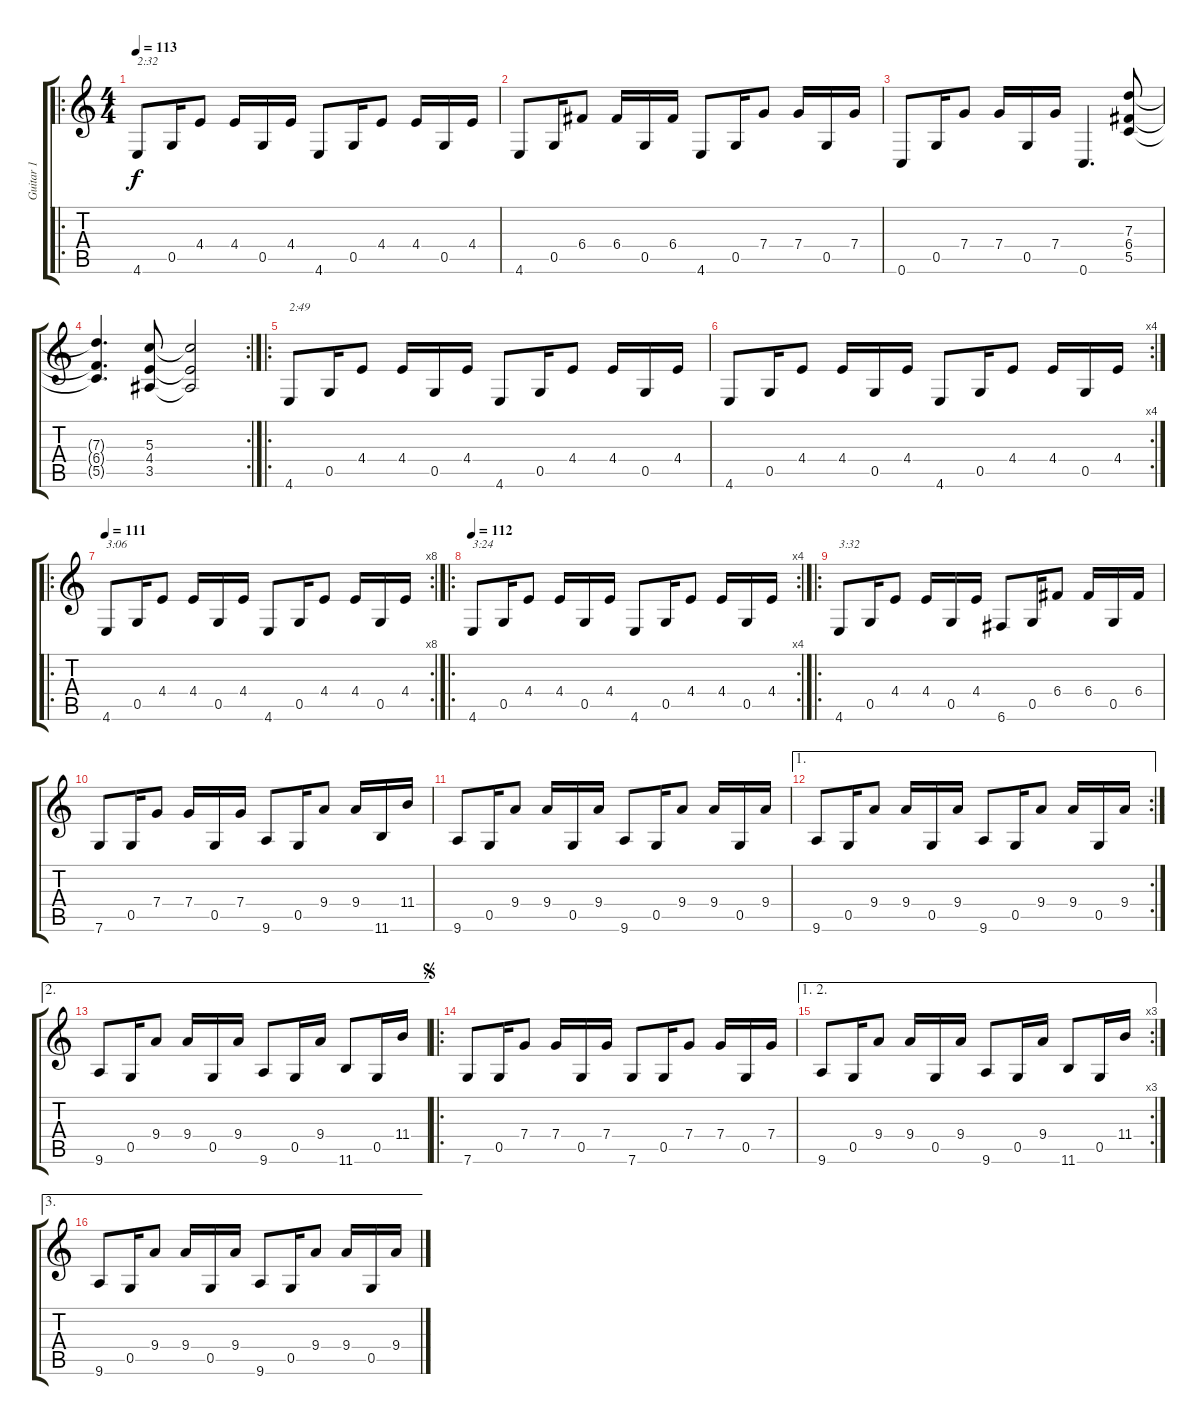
\track ("Guitar 1" "Guitar 1") {instrument acousticguitarsteel}
\staff {score tabs}
\tuning (E4 C4 G3 C3 G2 C2) {hide}
\ro
\ts (4 4)
\tempo 113
\clef g2
\ks c
4.6.8{txt "2:32" dy f} 0.5.16 4.4.8 4.4.16 0.5.16 4.4.16 4.6.8 0.5.16 4.4.8 4.4.16 0.5.16 4.4.16 |
4.6.8 0.5.16 6.4.8 6.4.16 0.5.16 6.4.16 4.6.8 0.5.16 7.4.8 7.4.16 0.5.16 7.4.16 |
0.6.8 0.5.16 7.4.8 7.4.16 0.5.16 7.4.16 0.6.4{d} (7.3 6.4 5.5).8 |
\rc 2
(7.3{t} 6.4{t} 5.5{t}).4{d} (5.3 4.4 3.5).8 (5.3{t} 4.4{t} 3.5{t}).2 |
\ro
4.6.8{txt "2:49"} 0.5.16 4.4.8 4.4.16 0.5.16 4.4.16 4.6.8 0.5.16 4.4.8 4.4.16 0.5.16 4.4.16 |
\rc 4
4.6.8 0.5.16 4.4.8 4.4.16 0.5.16 4.4.16 4.6.8 0.5.16 4.4.8 4.4.16 0.5.16 4.4.16 |
\ro
\rc 8
\tempo 111
4.6.8{txt "3:06"} 0.5.16 4.4.8 4.4.16 0.5.16 4.4.16 4.6.8 0.5.16 4.4.8 4.4.16 0.5.16 4.4.16 |
\ro
\rc 4
\tempo 112
4.6.8{txt "3:24"} 0.5.16 4.4.8 4.4.16 0.5.16 4.4.16 4.6.8 0.5.16 4.4.8 4.4.16 0.5.16 4.4.16 |
\ro
4.6.8{txt "3:32"} 0.5.16 4.4.8 4.4.16 0.5.16 4.4.16 6.6.8 0.5.16 6.4.8 6.4.16 0.5.16 6.4.16 |
7.6.8 0.5.16 7.4.8 7.4.16 0.5.16 7.4.16 9.6.8 0.5.16 9.4.8 9.4.16 11.6.16 11.4.16 |
9.6.8 0.5.16 9.4.8 9.4.16 0.5.16 9.4.16 9.6.8 0.5.16 9.4.8 9.4.16 0.5.16 9.4.16 |
\ae 1
\rc 2
9.6.8 0.5.16 9.4.8 9.4.16 0.5.16 9.4.16 9.6.8 0.5.16 9.4.8 9.4.16 0.5.16 9.4.16 |
\ae 2
9.6.8 0.5.16 9.4.8 9.4.16 0.5.16 9.4.16 9.6.8 0.5.16 9.4.16 11.6.8 0.5.16 11.4.16 |
\ro
\jump segno
7.6.8 0.5.16 7.4.8 7.4.16 0.5.16 7.4.16 7.6.8 0.5.16 7.4.8 7.4.16 0.5.16 7.4.16 |
\ae (1 2)
\rc 3
9.6.8 0.5.16 9.4.8 9.4.16 0.5.16 9.4.16 9.6.8 0.5.16 9.4.16 11.6.8 0.5.16 11.4.16 |
\ae 3
9.6.8 0.5.16 9.4.8 9.4.16 0.5.16 9.4.16 9.6.8 0.5.16 9.4.8 9.4.16 0.5.16 9.4.16
